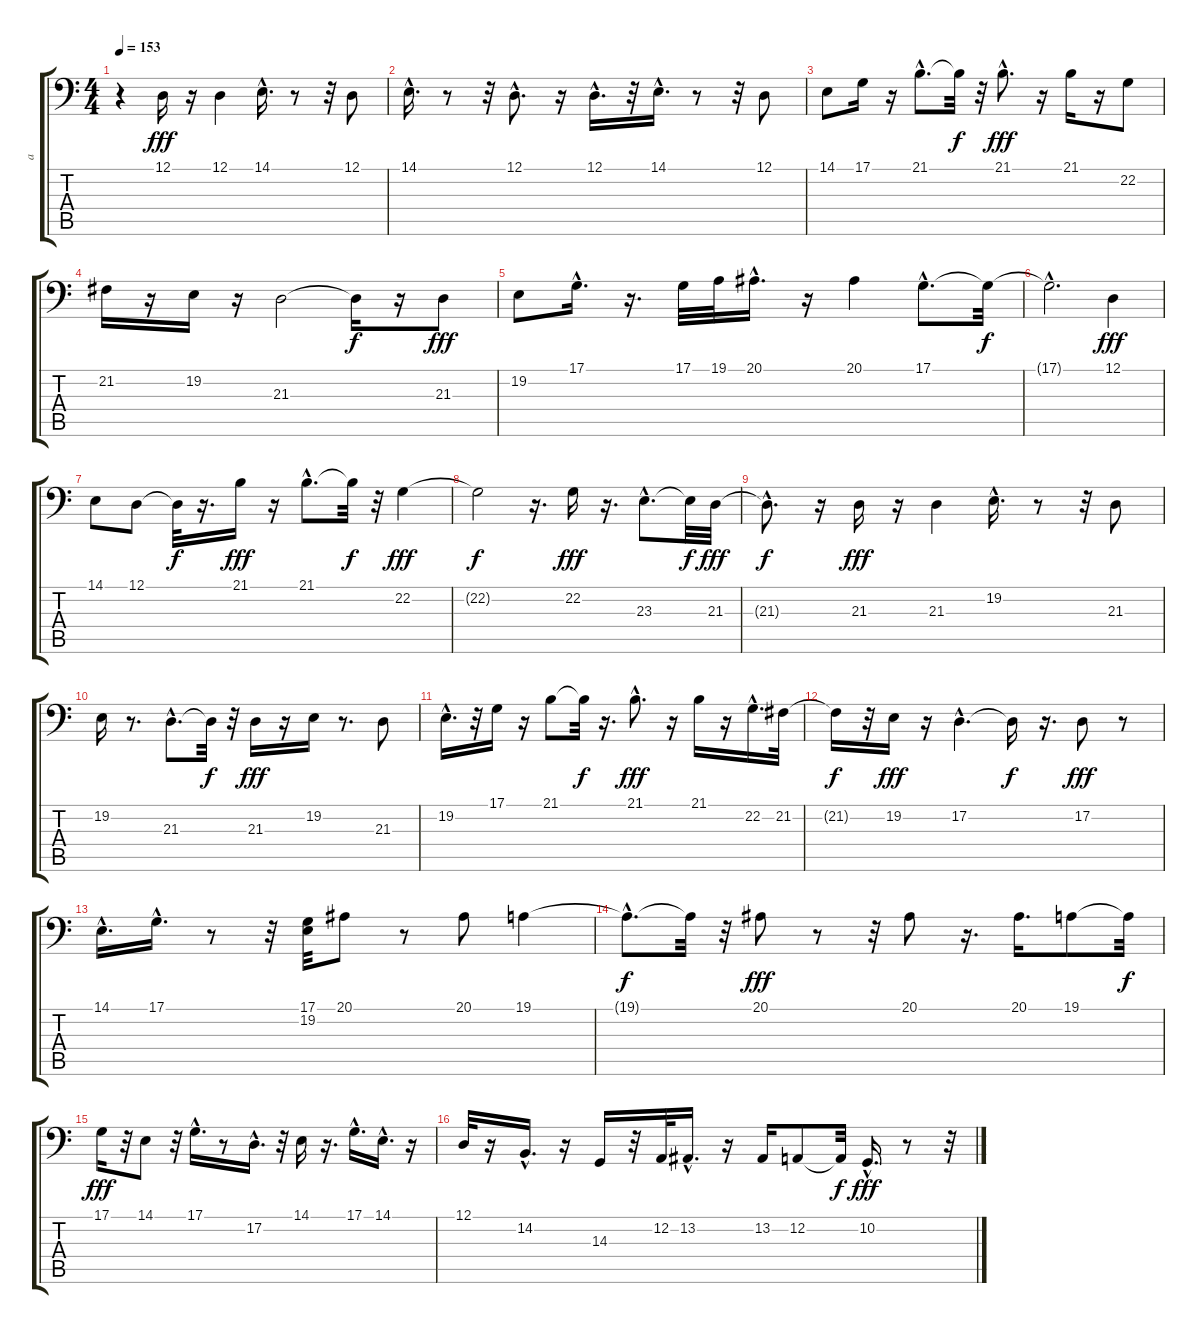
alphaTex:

\track ("a" "a") {instrument trombone}
\staff {score tabs}
\tuning (D2 A1 F1 C1 G0 C0) {hide}
\ts (4 4)
\tempo 153
\clef f4
\ks c
r.4{dy fff instrument trombone} 12.1.16 r.16 12.1.4 14.1{hac}.16{d} r.8 r.32 12.1.8 |
14.1{hac}.16{d} r.8 r.32 12.1{hac}.8{d} r.16 12.1{hac}.16{d} r.32 14.1{hac}.16{d} r.8 r.32 12.1.8 |
14.1.8 17.1.16 r.16 21.1{hac}.8{d} 21.1{t}.32{dy f} r.32 21.1{hac}.8{d dy fff} r.16 21.1.16 r.16 22.2.8 |
21.2.16 r.16 19.2.16 r.16 21.3.2 21.3{t}.16{dy f} r.16 21.3.8{dy fff} |
19.2.8 17.1{hac}.16{d} r.16{d} 17.1.32 19.1.32 20.1{hac}.16{d} r.16 20.1.4 17.1{hac}.8{d} 17.1{t}.32{dy f} |
17.1{hac t}.2{d} 12.1.4{dy fff} |
14.1.8 12.1.8 12.1{t}.32{dy f} r.16{d} 21.1.16{dy fff} r.16 21.1{hac}.8{d} 21.1{t}.32{dy f} r.32 22.2.4{dy fff} |
22.2{t}.2{dy f} r.16{d} 22.2.16{dy fff} r.16{d} 23.3{hac}.8{d} 23.3{t}.32{dy f} 21.3.32{dy fff} |
21.3{hac t}.8{d dy f} r.16 21.3.16{dy fff} r.16 21.3.4 19.2{hac}.16{d} r.8 r.32 21.3.8 |
19.2.16 r.8{d} 21.3{hac}.8{d} 21.3{t}.32{dy f} r.32 21.3.16{dy fff} r.16 19.2.16 r.8{d} 21.3.8 |
19.2{hac}.16{d} r.32 17.1.16 r.16 21.1.8 21.1{t}.32{dy f} r.16{d} 21.1{hac}.8{d dy fff} r.16 21.1.16 r.16 22.2{hac}.16{d} 21.2.32 |
21.2{t}.16{dy f} r.32 19.2.16{dy fff} r.16 17.2{hac}.4{d} 17.2{t}.16{dy f} r.16{d} 17.2.8{dy fff} r.8 |
14.1{hac}.16{d} 17.1{hac}.16{d} r.8 r.32 (17.1 19.2).32 20.1.8 r.8 20.1.8 19.1.4 |
19.1{hac t}.8{d dy f} 19.1{t}.32 r.32 20.1.8{dy fff} r.8 r.32 20.1.8 r.16{d} 20.1.16{d} 19.1.8 19.1{t}.32{dy f} |
17.1.16{dy fff} r.32 14.1.8 r.32 17.1{hac}.16{d} r.8 17.2{hac}.16{d} r.32 14.1.16 r.16{d} 17.1{hac}.16{d} 14.1{hac}.16{d} r.16 |
12.1.32 r.16 14.2{hac}.16{d} r.16 14.3.16 r.32 12.2.32 13.2{hac}.16{d} r.16 13.2.16 12.2.8 12.2{t}.32{dy f} 10.2{hac}.16{d dy fff} r.8 r.32
